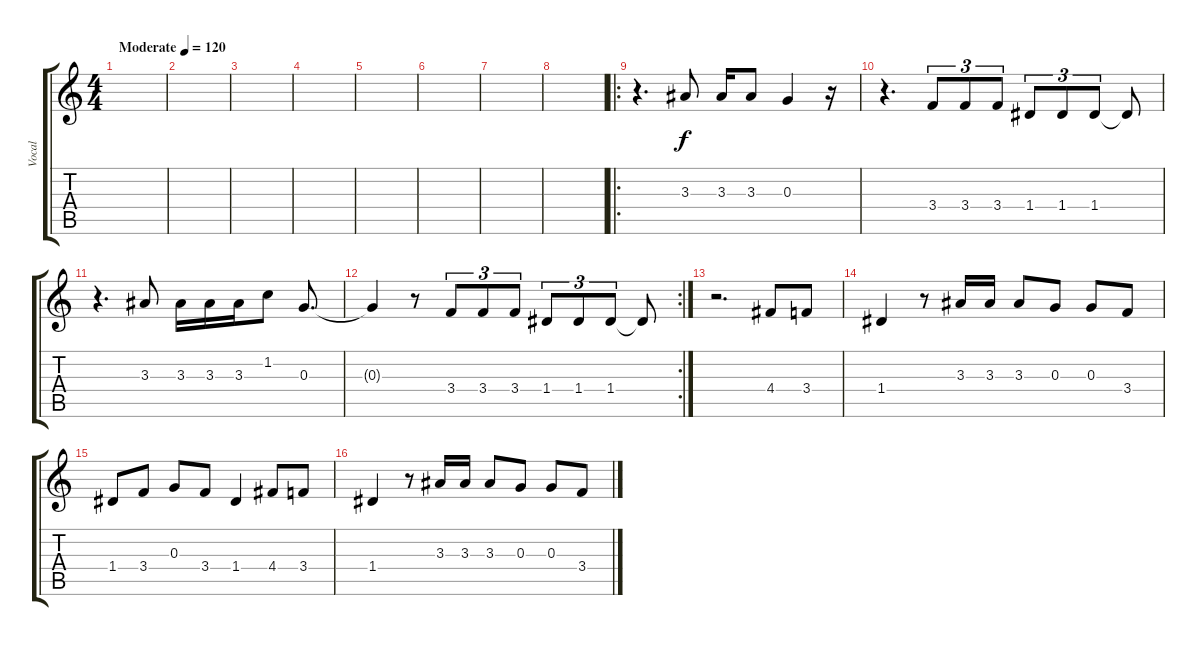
\track ("Vocal" "Vocal") {instrument distortionguitar}
\staff {score tabs}
\tuning (E4 B3 G3 D3 A2 E2) {hide}
\ts (4 4)
\tempo (120 "Moderate")
\clef g2
\ks c
|
|
|
|
|
|
|
|
\ro
r.4{d} 3.3.8 3.3.16 3.3.8 0.3.4 r.16 |
r.4{d} 3.4.8{tu (3 2)} 3.4.8{tu (3 2)} 3.4.8{tu (3 2)} 1.4.8{tu (3 2)} 1.4.8{tu (3 2)} 1.4.8{tu (3 2)} 1.4{t}.8 |
r.4{d} 3.3.8 3.3.16 3.3.16 3.3.16 1.2.8 0.3.8{d} |
\rc 2
0.3{t}.4 r.8 3.4.8{tu (3 2)} 3.4.8{tu (3 2)} 3.4.8{tu (3 2)} 1.4.8{tu (3 2)} 1.4.8{tu (3 2)} 1.4.8{tu (3 2)} 1.4{t}.8 |
r.2{d} 4.4.8 3.4.8 |
1.4.4 r.8 3.3.16 3.3.16 3.3.8 0.3.8 0.3.8 3.4.8 |
1.4.8 3.4.8 0.3.8 3.4.8 1.4.4 4.4.8 3.4.8 |
1.4.4 r.8 3.3.16 3.3.16 3.3.8 0.3.8 0.3.8 3.4.8
